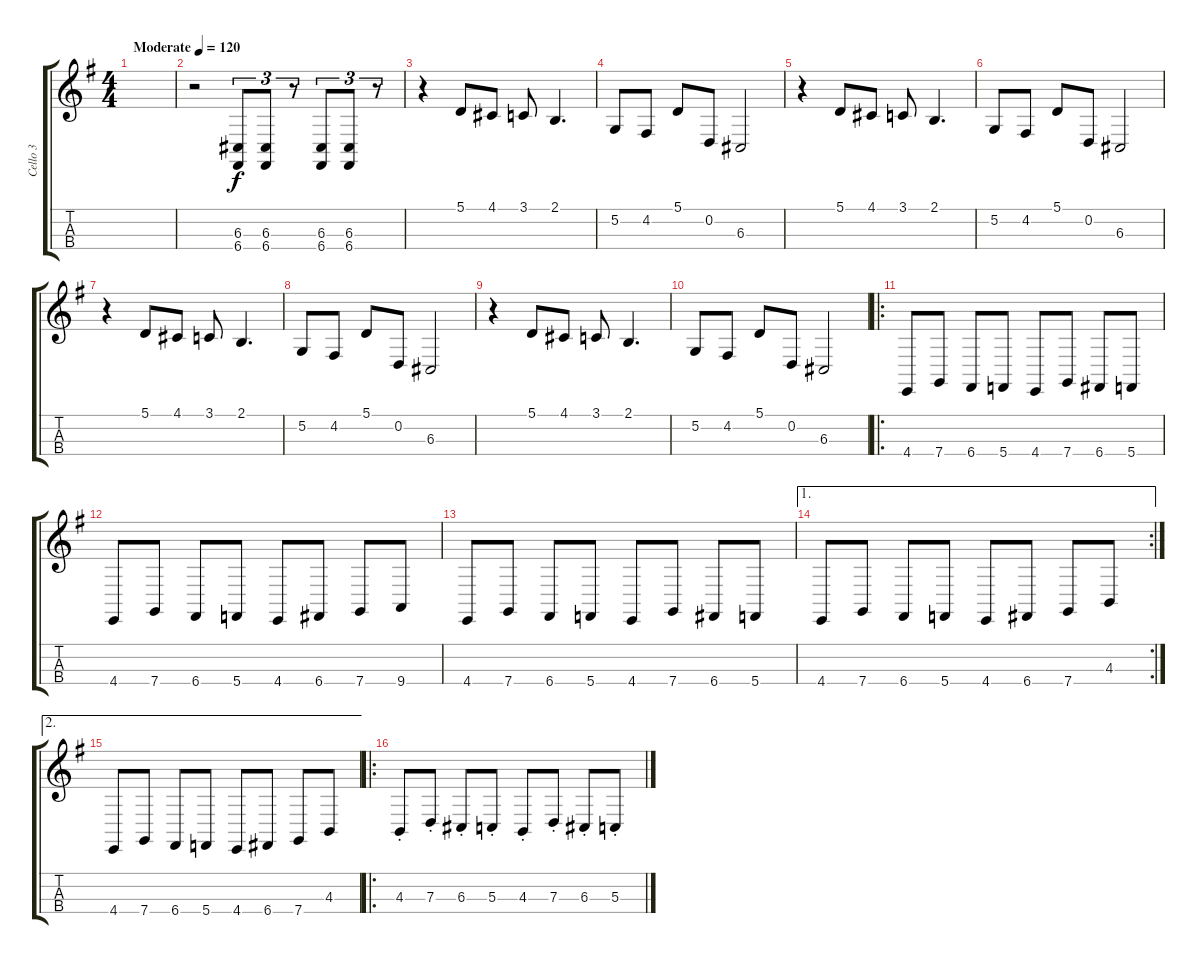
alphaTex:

\track ("Cello 3" "Cello 3") {instrument cello}
\staff {score tabs}
\tuning (A3 D3 G2 C2) {hide}
\ts (4 4)
\tempo (120 "Moderate")
\clef g2
\ks g
|
r.2 (6.3 6.4).8{tu (3 2)} (6.3 6.4).8{tu (3 2)} r.8{tu (3 2)} (6.3 6.4).8{tu (3 2)} (6.3 6.4).8{tu (3 2)} r.8{tu (3 2)} |
r.4 5.1.8 4.1.8 3.1.8 2.1.4{d} |
5.2.8 4.2.8 5.1.8 0.2.8 6.3.2 |
r.4 5.1.8 4.1.8 3.1.8 2.1.4{d} |
5.2.8 4.2.8 5.1.8 0.2.8 6.3.2 |
r.4 5.1.8 4.1.8 3.1.8 2.1.4{d} |
5.2.8 4.2.8 5.1.8 0.2.8 6.3.2 |
r.4 5.1.8 4.1.8 3.1.8 2.1.4{d} |
5.2.8 4.2.8 5.1.8 0.2.8 6.3.2 |
\ro
4.4.8{volume 16 instrument pizzicatostrings} 7.4.8 6.4.8 5.4.8 4.4.8 7.4.8 6.4.8 5.4.8 |
4.4.8 7.4.8 6.4.8 5.4.8 4.4.8 6.4.8 7.4.8 9.4.8 |
4.4.8 7.4.8 6.4.8 5.4.8 4.4.8 7.4.8 6.4.8 5.4.8 |
\ae 1
\rc 2
4.4.8 7.4.8 6.4.8 5.4.8 4.4.8 6.4.8 7.4.8 4.3.8 |
\ae 2
4.4.8 7.4.8 6.4.8 5.4.8 4.4.8 6.4.8 7.4.8 4.3.8 |
\ro
4.3{st}.8{volume 13 instrument cello} 7.3{st}.8 6.3{st}.8 5.3{st}.8 4.3{st}.8 7.3{st}.8 6.3{st}.8 5.3{st}.8
